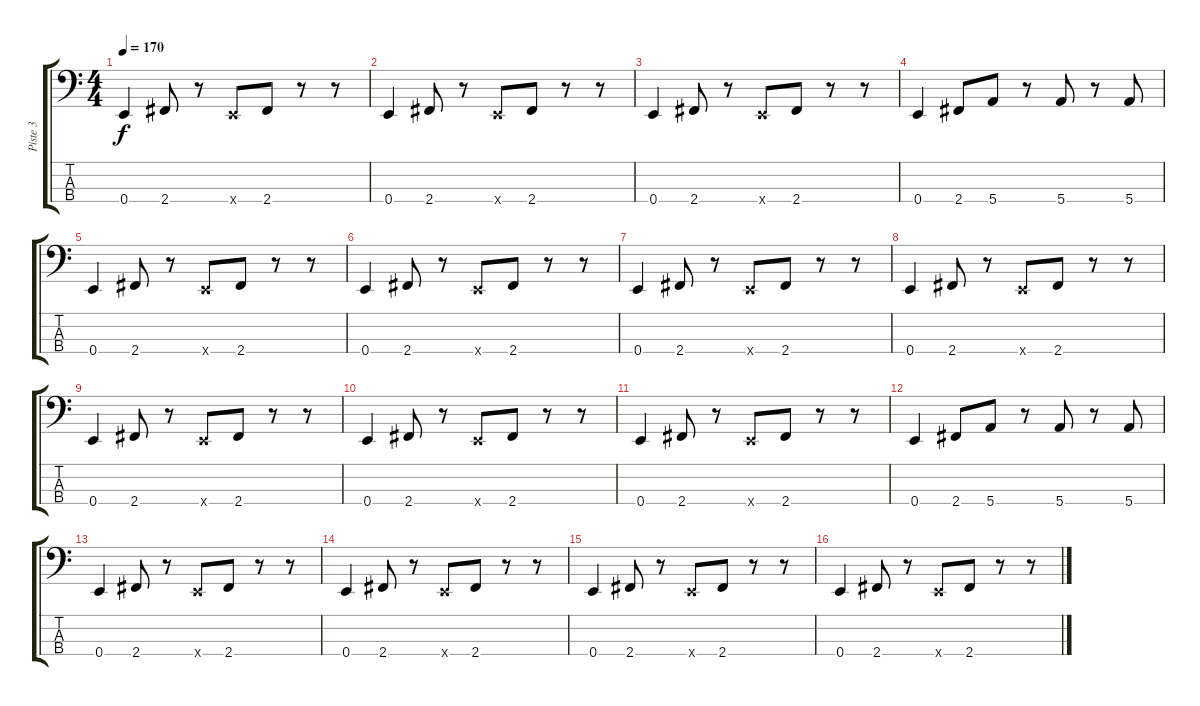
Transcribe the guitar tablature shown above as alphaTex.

\track ("Piste 3" "Piste 3") {instrument electricbassfinger}
\staff {score tabs}
\tuning (G2 D2 A1 E1) {hide}
\ts (4 4)
\tempo 170
\clef f4
\ks c
0.4.4{dy f} 2.4.8 r.8 0.4{x}.8 2.4.8 r.8 r.8 |
0.4.4 2.4.8 r.8 0.4{x}.8 2.4.8 r.8 r.8 |
0.4.4 2.4.8 r.8 0.4{x}.8 2.4.8 r.8 r.8 |
0.4.4 2.4.8 5.4.8 r.8 5.4.8 r.8 5.4.8 |
0.4.4 2.4.8 r.8 0.4{x}.8 2.4.8 r.8 r.8 |
0.4.4 2.4.8 r.8 0.4{x}.8 2.4.8 r.8 r.8 |
0.4.4 2.4.8 r.8 0.4{x}.8 2.4.8 r.8 r.8 |
0.4.4 2.4.8 r.8 0.4{x}.8 2.4.8 r.8 r.8 |
0.4.4 2.4.8 r.8 0.4{x}.8 2.4.8 r.8 r.8 |
0.4.4 2.4.8 r.8 0.4{x}.8 2.4.8 r.8 r.8 |
0.4.4 2.4.8 r.8 0.4{x}.8 2.4.8 r.8 r.8 |
0.4.4 2.4.8 5.4.8 r.8 5.4.8 r.8 5.4.8 |
0.4.4 2.4.8 r.8 0.4{x}.8 2.4.8 r.8 r.8 |
0.4.4 2.4.8 r.8 0.4{x}.8 2.4.8 r.8 r.8 |
0.4.4 2.4.8 r.8 0.4{x}.8 2.4.8 r.8 r.8 |
0.4.4 2.4.8 r.8 0.4{x}.8 2.4.8 r.8 r.8
